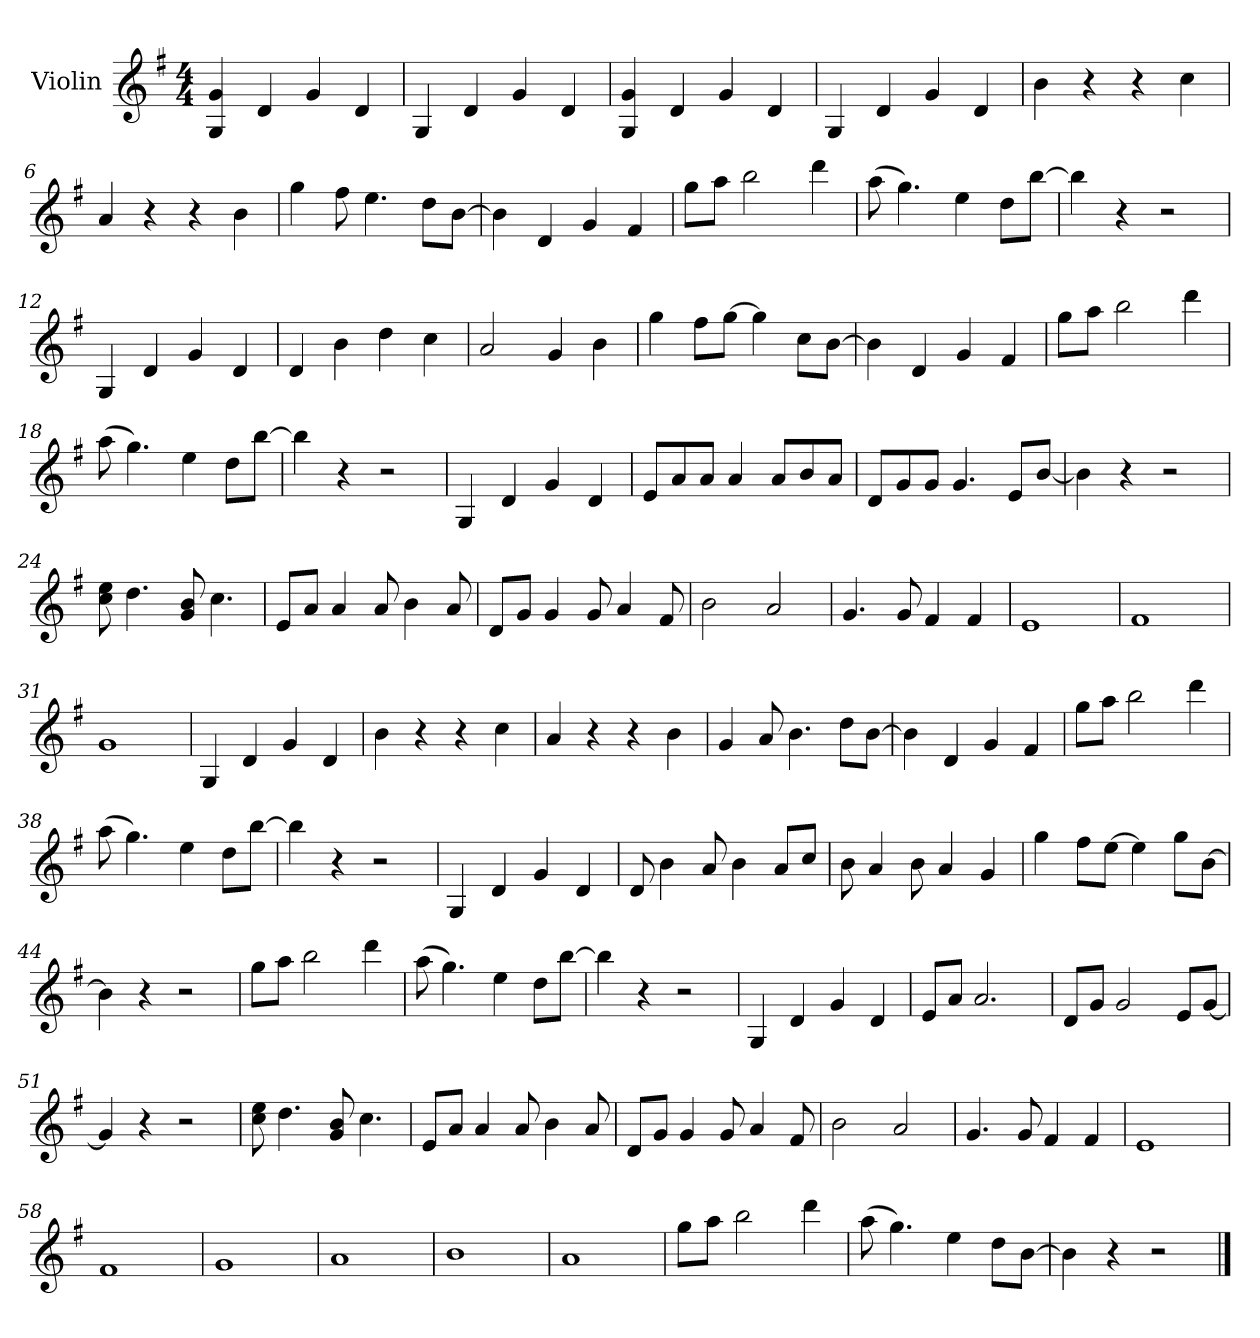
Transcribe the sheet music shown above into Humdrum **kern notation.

**kern
*part1
*staff1
*I"Violin
*I'Vln.
*clefG2
*k[f#]
*G:
*M4/4
=1
4G/ 4g/
4d/
4g/
4d/
=2
4G/
4d/
4g/
4d/
=3
4G/ 4g/
4d/
4g/
4d/
=4
4G/
4d/
4g/
4d/
=5
4b\
4r
4r
4cc\
=6
4a/
4r
4r
4b\
=7
4gg\
8ff#\
4.ee\
8dd\L
[8b\J
=8
4b\]
4d/
4g/
4f#/
!!LO:LB:g=z
=9
8gg\L
8aa\J
2bb\
4ddd\
=10
(8aa\
4.gg\)
4ee\
8dd\L
[8bb\J
=11
4bb\]
4r
2r
=12
4G/
4d/
4g/
4d/
=13
4d/
4b\
4dd\
4cc\
=14
2a/
4g/
4b\
=15
4gg\
8ff#\L
[8gg\J
4gg\]
8cc\L
[8b\J
=16
4b\]
4d/
4g/
4f#/
!!LO:LB:g=z
=17
8gg\L
8aa\J
2bb\
4ddd\
=18
(8aa\
4.gg\)
4ee\
8dd\L
[8bb\J
=19
4bb\]
4r
2r
=20
4G/
4d/
4g/
4d/
=21
8e/L
8a/
8a/J
4a/
8a/L
8b/
8a/J
=22
8d/L
8g/
8g/J
4.g/
8e/L
[8b/J
=23
4b\]
4r
2r
!!LO:LB:g=z
=24
8cc\ 8ee\
4.dd\
8g/ 8b/
4.cc\
=25
8e/L
8a/J
4a/
8a/
4b\
8a/
=26
8d/L
8g/J
4g/
8g/
4a/
8f#/
=27
2b\
2a/
=28
4.g/
8g/
4f#/
4f#/
=29
1e
=30
1f#
=31
1g
=32
4G/
4d/
4g/
4d/
!!LO:LB:g=z
=33
4b\
4r
4r
4cc\
=34
4a/
4r
4r
4b\
=35
4g/
8a/
4.b\
8dd\L
[8b\J
=36
4b\]
4d/
4g/
4f#/
=37
8gg\L
8aa\J
2bb\
4ddd\
=38
(8aa\
4.gg\)
4ee\
8dd\L
[8bb\J
=39
4bb\]
4r
2r
=40
4G/
4d/
4g/
4d/
!!LO:LB:g=z
=41
8d/
4b\
8a/
4b\
8a/L
8cc/J
=42
8b\
4a/
8b\
4a/
4g/
=43
4gg\
8ff#\L
[8ee\J
4ee\]
8gg\L
[8b\J
=44
4b\]
4r
2r
=45
8gg\L
8aa\J
2bb\
4ddd\
=46
(8aa\
4.gg\)
4ee\
8dd\L
[8bb\J
=47
4bb\]
4r
2r
!!LO:LB:g=z
=48
4G/
4d/
4g/
4d/
=49
8e/L
8a/J
2.a/
=50
8d/L
8g/J
2g/
8e/L
[8g/J
=51
4g/]
4r
2r
=52
8cc\ 8ee\
4.dd\
8g/ 8b/
4.cc\
=53
8e/L
8a/J
4a/
8a/
4b\
8a/
=54
8d/L
8g/J
4g/
8g/
4a/
8f#/
=55
2b\
2a/
!!LO:LB:g=z
=56
4.g/
8g/
4f#/
4f#/
=57
1e
=58
1f#
=59
1g
=60
1a
=61
1b
=62
1a
=63
8gg\L
8aa\J
2bb\
4ddd\
=64
(8aa\
4.gg\)
4ee\
8dd\L
[8b\J
=65
4b\]
4r
2r
==
*-
